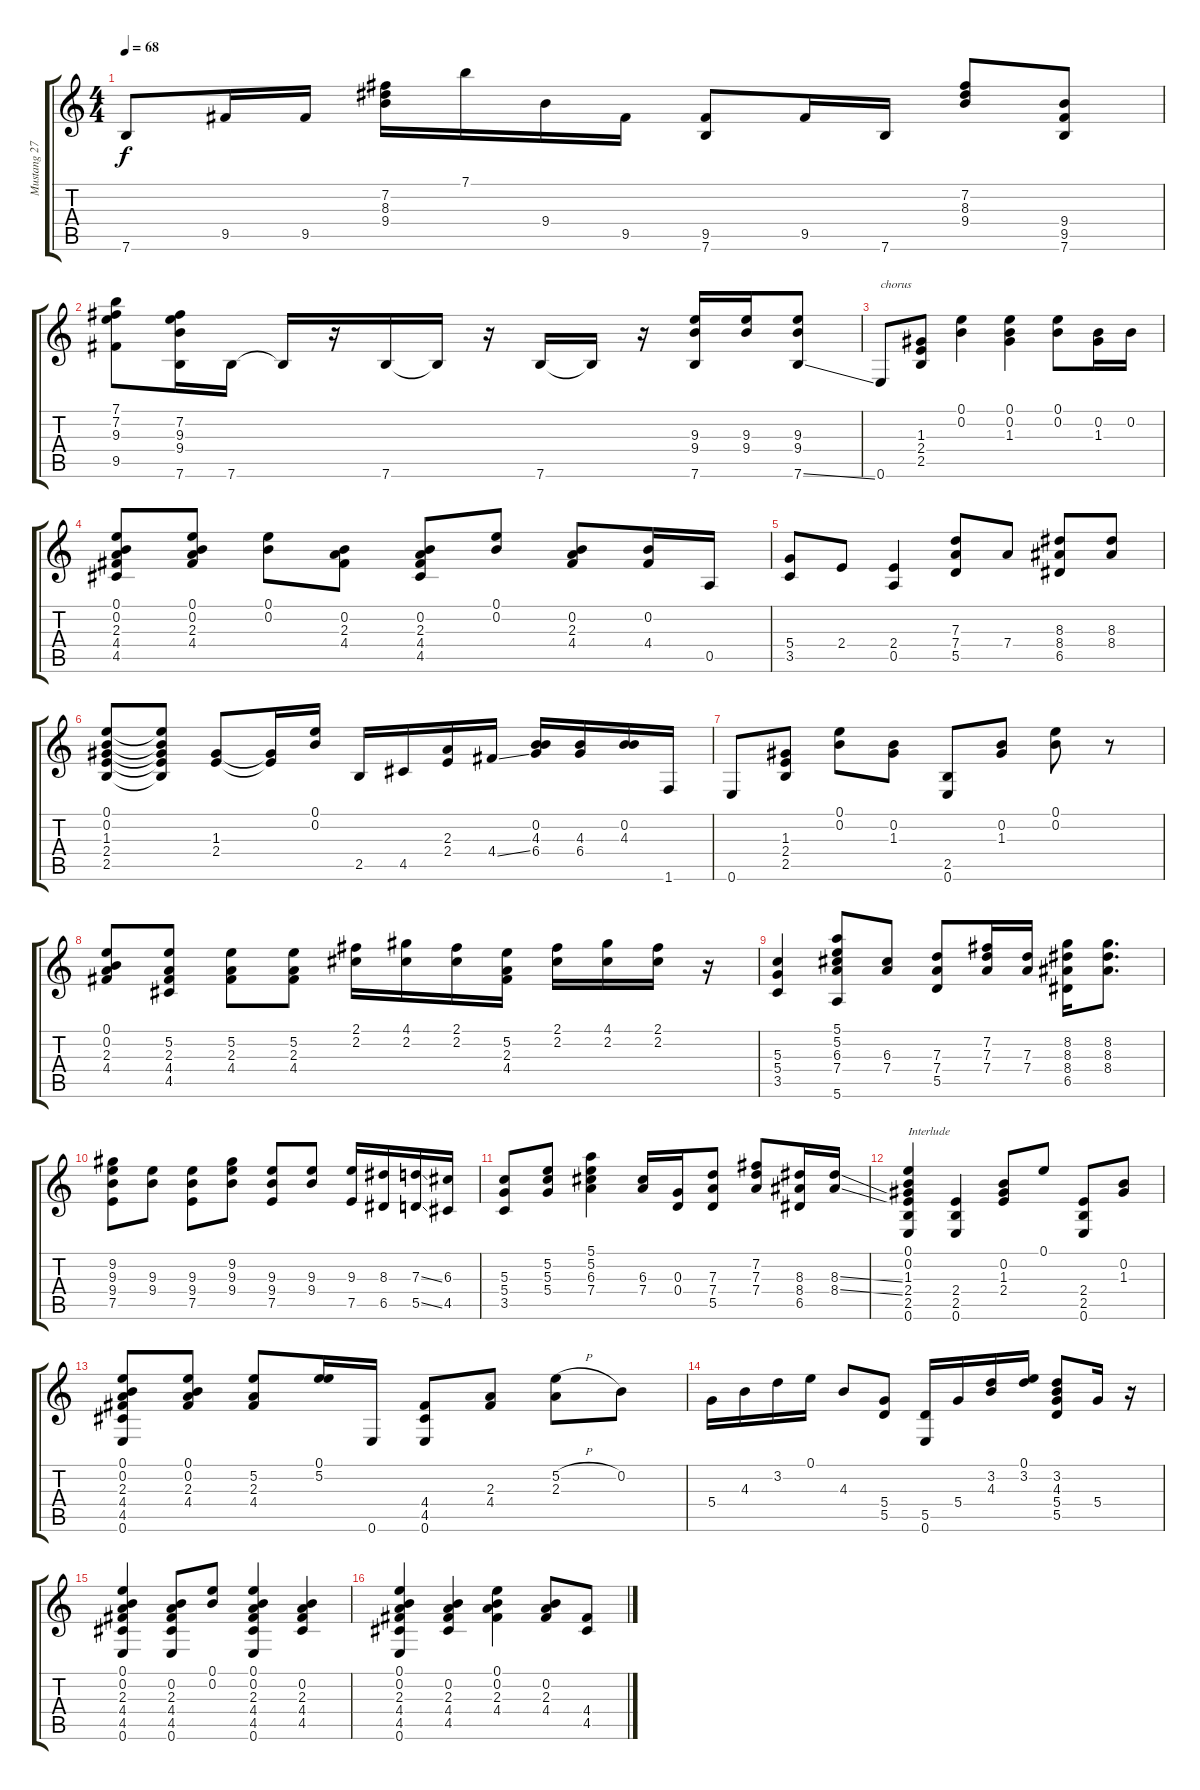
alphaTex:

\track ("Mustang 27" "Mustang 27") {instrument electricguitarclean}
\staff {score tabs}
\tuning (E4 B3 G3 D3 A2 E2) {hide}
\ts (4 4)
\tempo 68
\clef g2
\ks c
7.6.8{dy f} 9.5.16 9.5.16 (7.2 8.3 9.4).16 7.1.16 9.4.16 9.5.16 (9.5 7.6).8 9.5.16 7.6.16 (7.2 8.3 9.4).8 (9.4 9.5 7.6).8 |
(7.1 7.2 9.3 9.5).8 (7.2 9.3 9.4 7.6).16 7.6.16 7.6{t}.16 r.16 7.6.16 7.6{t}.16 r.16 7.6.16 7.6{t}.16 r.16 (9.3 9.4 7.6).16 (9.3 9.4).16 (9.3 9.4 7.6{ss}).8 |
0.6.8{txt "chorus"} (1.3 2.4 2.5).8 (0.1 0.2).4 (0.1 0.2 1.3).4 (0.1 0.2).8 (0.2 1.3).16 0.2.16 |
(0.1 0.2 2.3 4.4 4.5).8 (0.1 0.2 2.3 4.4).8 (0.1 0.2).8 (0.2 2.3 4.4).8 (0.2 2.3 4.4 4.5).8 (0.1 0.2).8 (0.2 2.3 4.4).8 (0.2 4.4).16 0.5.16 |
(5.4 3.5).8 2.4.8 (2.4 0.5).4 (7.3 7.4 5.5).8 7.4.8 (8.3 8.4 6.5).8 (8.3 8.4).8 |
(0.1 0.2 1.3 2.4 2.5).8 (0.1{t} 0.2{t} 1.3{t} 2.4{t} 2.5{t}).8 (1.3 2.4).8 (1.3{t} 2.4{t}).16 (0.1 0.2).16 2.5.16 4.5.16 (2.3 2.4).16 4.4{ss}.16 (0.2 4.3 6.4).16 (4.3 6.4).16 (0.2 4.3).16 1.6.16 |
0.6.8 (1.3 2.4 2.5).8 (0.1 0.2).8 (0.2 1.3).8 (2.5 0.6).8 (0.2 1.3).8 (0.1 0.2).8 r.8 |
(0.1 0.2 2.3 4.4).8 (5.2 2.3 4.4 4.5).8 (5.2 2.3 4.4).8 (5.2 2.3 4.4).8 (2.1 2.2).16 (4.1 2.2).16 (2.1 2.2).16 (5.2 2.3 4.4).16 (2.1 2.2).16 (4.1 2.2).16 (2.1 2.2).16 r.16 |
(5.3 5.4 3.5).4 (5.1 5.2 6.3 7.4 5.6).8 (6.3 7.4).8 (7.3 7.4 5.5).8 (7.2 7.3 7.4).16 (7.3 7.4).16 (8.2 8.3 8.4 6.5).16 (8.2 8.3 8.4).8{d} |
(9.2 9.3 9.4 7.5).8 (9.3 9.4).8 (9.3 9.4 7.5).8 (9.2 9.3 9.4).8 (9.3 9.4 7.5).8 (9.3 9.4).8 (9.3 7.5).16 (8.3 6.5).16 (7.3{ss} 5.5{ss}).16 (6.3 4.5).16 |
(5.3 5.4 3.5).8 (5.2 5.3 5.4).8 (5.1 5.2 6.3 7.4).4 (6.3 7.4).16 (0.3 0.4).16 (7.3 7.4 5.5).8 (7.2 7.3 7.4).8 (8.3 8.4 6.5).16 (8.3{ss} 8.4{ss}).16 |
(0.1 0.2 1.3 2.4 2.5 0.6).4{txt "Interlude"} (2.4 2.5 0.6).4 (0.2 1.3 2.4).8 0.1.8 (2.4 2.5 0.6).8 (0.2 1.3).8 |
(0.1 0.2 2.3 4.4 4.5 0.6).8 (0.1 0.2 2.3 4.4).8 (5.2 2.3 4.4).8 (0.1 5.2).16 0.6.16 (4.4 4.5 0.6).8 (2.3 4.4).8 (5.2{h} 2.3).8 0.2.8 |
5.4.16 4.3.16 3.2.16 0.1.16 4.3.8 (5.4 5.5).8 (5.5 0.6).16 5.4.16 (3.2 4.3).16 (0.1 3.2).16 (3.2 4.3 5.4 5.5).8 5.4.16 r.16 |
(0.1 0.2 2.3 4.4 4.5 0.6).4 (0.2 2.3 4.4 4.5 0.6).8 (0.1 0.2).8 (0.1 0.2 2.3 4.4 4.5 0.6).4 (0.2 2.3 4.4 4.5).4 |
(0.1 0.2 2.3 4.4 4.5 0.6).4 (0.2 2.3 4.4 4.5).4 (0.1 0.2 2.3 4.4).4 (0.2 2.3 4.4).8 (4.4 4.5).8
